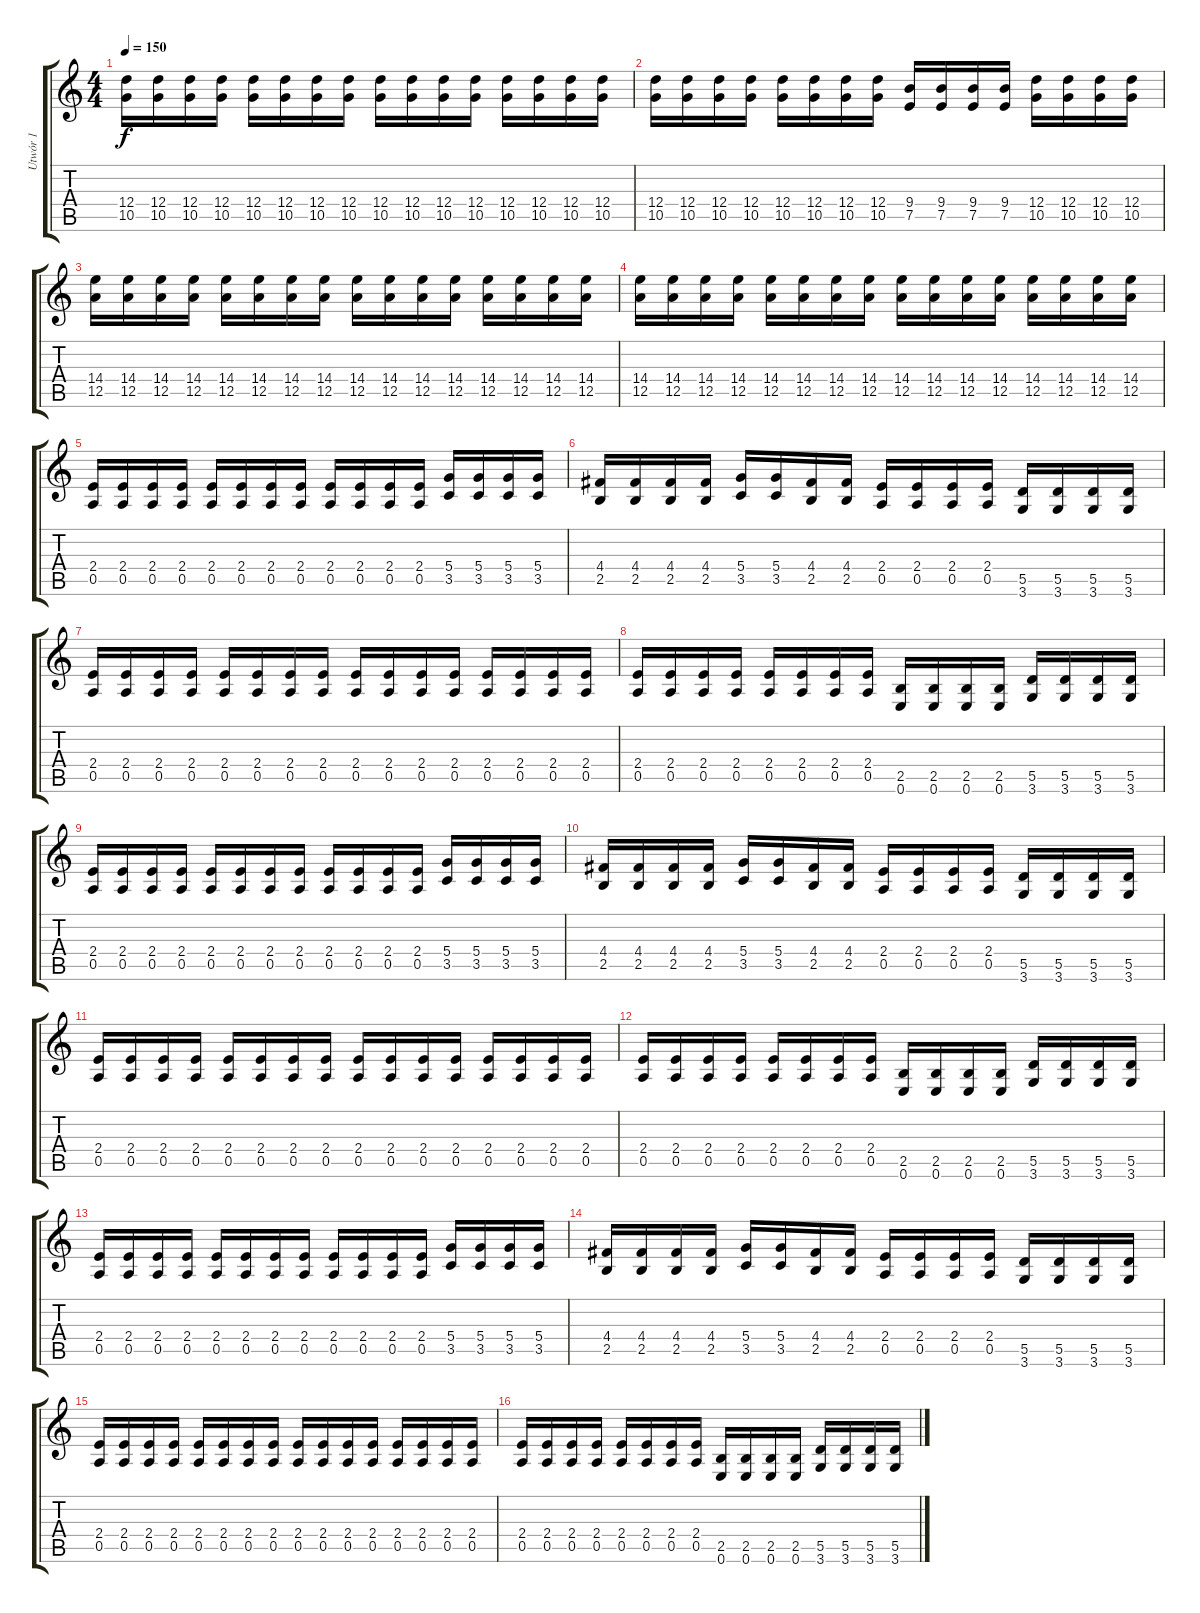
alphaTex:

\track ("Utwór 1" "Utwór 1") {instrument distortionguitar}
\staff {score tabs}
\tuning (E4 B3 G3 D3 A2 E2) {hide}
\ts (4 4)
\tempo 150
\clef g2
\ks c
(12.4 10.5).16{dy f} (12.4 10.5).16 (12.4 10.5).16 (12.4 10.5).16 (12.4 10.5).16 (12.4 10.5).16 (12.4 10.5).16 (12.4 10.5).16 (12.4 10.5).16 (12.4 10.5).16 (12.4 10.5).16 (12.4 10.5).16 (12.4 10.5).16 (12.4 10.5).16 (12.4 10.5).16 (12.4 10.5).16 |
(12.4 10.5).16 (12.4 10.5).16 (12.4 10.5).16 (12.4 10.5).16 (12.4 10.5).16 (12.4 10.5).16 (12.4 10.5).16 (12.4 10.5).16 (9.4 7.5).16 (9.4 7.5).16 (9.4 7.5).16 (9.4 7.5).16 (12.4 10.5).16 (12.4 10.5).16 (12.4 10.5).16 (12.4 10.5).16 |
(14.4 12.5).16 (14.4 12.5).16 (14.4 12.5).16 (14.4 12.5).16 (14.4 12.5).16 (14.4 12.5).16 (14.4 12.5).16 (14.4 12.5).16 (14.4 12.5).16 (14.4 12.5).16 (14.4 12.5).16 (14.4 12.5).16 (14.4 12.5).16 (14.4 12.5).16 (14.4 12.5).16 (14.4 12.5).16 |
(14.4 12.5).16 (14.4 12.5).16 (14.4 12.5).16 (14.4 12.5).16 (14.4 12.5).16 (14.4 12.5).16 (14.4 12.5).16 (14.4 12.5).16 (14.4 12.5).16 (14.4 12.5).16 (14.4 12.5).16 (14.4 12.5).16 (14.4 12.5).16 (14.4 12.5).16 (14.4 12.5).16 (14.4 12.5).16 |
(2.4 0.5).16 (2.4 0.5).16 (2.4 0.5).16 (2.4 0.5).16 (2.4 0.5).16 (2.4 0.5).16 (2.4 0.5).16 (2.4 0.5).16 (2.4 0.5).16 (2.4 0.5).16 (2.4 0.5).16 (2.4 0.5).16 (5.4 3.5).16 (5.4 3.5).16 (5.4 3.5).16 (5.4 3.5).16 |
(4.4 2.5).16 (4.4 2.5).16 (4.4 2.5).16 (4.4 2.5).16 (5.4 3.5).16 (5.4 3.5).16 (4.4 2.5).16 (4.4 2.5).16 (2.4 0.5).16 (2.4 0.5).16 (2.4 0.5).16 (2.4 0.5).16 (5.5 3.6).16 (5.5 3.6).16 (5.5 3.6).16 (5.5 3.6).16 |
(2.4 0.5).16 (2.4 0.5).16 (2.4 0.5).16 (2.4 0.5).16 (2.4 0.5).16 (2.4 0.5).16 (2.4 0.5).16 (2.4 0.5).16 (2.4 0.5).16 (2.4 0.5).16 (2.4 0.5).16 (2.4 0.5).16 (2.4 0.5).16 (2.4 0.5).16 (2.4 0.5).16 (2.4 0.5).16 |
(2.4 0.5).16 (2.4 0.5).16 (2.4 0.5).16 (2.4 0.5).16 (2.4 0.5).16 (2.4 0.5).16 (2.4 0.5).16 (2.4 0.5).16 (2.5 0.6).16 (2.5 0.6).16 (2.5 0.6).16 (2.5 0.6).16 (5.5 3.6).16 (5.5 3.6).16 (5.5 3.6).16 (5.5 3.6).16 |
(2.4 0.5).16 (2.4 0.5).16 (2.4 0.5).16 (2.4 0.5).16 (2.4 0.5).16 (2.4 0.5).16 (2.4 0.5).16 (2.4 0.5).16 (2.4 0.5).16 (2.4 0.5).16 (2.4 0.5).16 (2.4 0.5).16 (5.4 3.5).16 (5.4 3.5).16 (5.4 3.5).16 (5.4 3.5).16 |
(4.4 2.5).16 (4.4 2.5).16 (4.4 2.5).16 (4.4 2.5).16 (5.4 3.5).16 (5.4 3.5).16 (4.4 2.5).16 (4.4 2.5).16 (2.4 0.5).16 (2.4 0.5).16 (2.4 0.5).16 (2.4 0.5).16 (5.5 3.6).16 (5.5 3.6).16 (5.5 3.6).16 (5.5 3.6).16 |
(2.4 0.5).16 (2.4 0.5).16 (2.4 0.5).16 (2.4 0.5).16 (2.4 0.5).16 (2.4 0.5).16 (2.4 0.5).16 (2.4 0.5).16 (2.4 0.5).16 (2.4 0.5).16 (2.4 0.5).16 (2.4 0.5).16 (2.4 0.5).16 (2.4 0.5).16 (2.4 0.5).16 (2.4 0.5).16 |
(2.4 0.5).16 (2.4 0.5).16 (2.4 0.5).16 (2.4 0.5).16 (2.4 0.5).16 (2.4 0.5).16 (2.4 0.5).16 (2.4 0.5).16 (2.5 0.6).16 (2.5 0.6).16 (2.5 0.6).16 (2.5 0.6).16 (5.5 3.6).16 (5.5 3.6).16 (5.5 3.6).16 (5.5 3.6).16 |
(2.4 0.5).16 (2.4 0.5).16 (2.4 0.5).16 (2.4 0.5).16 (2.4 0.5).16 (2.4 0.5).16 (2.4 0.5).16 (2.4 0.5).16 (2.4 0.5).16 (2.4 0.5).16 (2.4 0.5).16 (2.4 0.5).16 (5.4 3.5).16 (5.4 3.5).16 (5.4 3.5).16 (5.4 3.5).16 |
(4.4 2.5).16 (4.4 2.5).16 (4.4 2.5).16 (4.4 2.5).16 (5.4 3.5).16 (5.4 3.5).16 (4.4 2.5).16 (4.4 2.5).16 (2.4 0.5).16 (2.4 0.5).16 (2.4 0.5).16 (2.4 0.5).16 (5.5 3.6).16 (5.5 3.6).16 (5.5 3.6).16 (5.5 3.6).16 |
(2.4 0.5).16 (2.4 0.5).16 (2.4 0.5).16 (2.4 0.5).16 (2.4 0.5).16 (2.4 0.5).16 (2.4 0.5).16 (2.4 0.5).16 (2.4 0.5).16 (2.4 0.5).16 (2.4 0.5).16 (2.4 0.5).16 (2.4 0.5).16 (2.4 0.5).16 (2.4 0.5).16 (2.4 0.5).16 |
(2.4 0.5).16 (2.4 0.5).16 (2.4 0.5).16 (2.4 0.5).16 (2.4 0.5).16 (2.4 0.5).16 (2.4 0.5).16 (2.4 0.5).16 (2.5 0.6).16 (2.5 0.6).16 (2.5 0.6).16 (2.5 0.6).16 (5.5 3.6).16 (5.5 3.6).16 (5.5 3.6).16 (5.5 3.6).16
